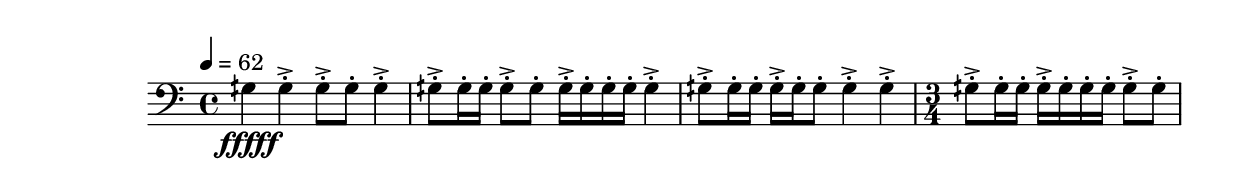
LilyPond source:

\version "2.18.2"
\score {
  
   \new Staff \with {
  } 
  {
    
      \tempo 4 = 62
      
      
      
    
      \clef bass
      %67 vc G1/4 # 3 ["203.2196044921875", "55.626432733591976", "-58.54011917114258"]
      gih4\fffff   gih-.->    gih8-.-> gih-.    gih4-.->
      gih8-.-> gih16-. gih-.    gih8-.-> gih-.   gih16-.-> gih-.  gih-. gih-.    gih4-.-> 
      gih8-.-> gih16-.  gih16-.    gih-.-> gih-.  gih8-.    gih4-.->    gih-.->
      \time 3/4  gih8-.-> gih16-. gih-.    gih16-.-> gih-.  gih-. gih-.    gih8-.-> gih-.  
 
     
     
  }
  \layout{ 
  
  }
  \midi{}
}